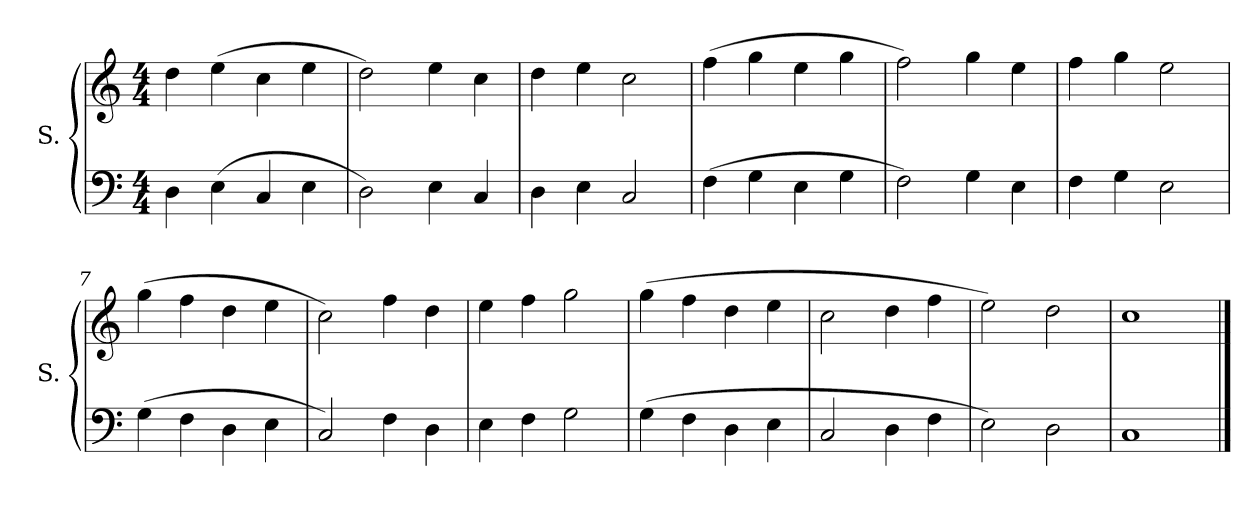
**kern	**kern
*part2	*part1
*staff2	*staff1
*I"S.	*I"S.
*I'S.	*I'S.
*clefF4	*clefG2
*M4/4	*M4/4
*MM104	*MM104
=1	=1
4D\	4dd\
(4E\	(4ee\
4C/	4cc\
4E\	4ee\
=2	=2
2D\)	2dd\)
4E\	4ee\
4C/	4cc\
=3	=3
4D\	4dd\
4E\	4ee\
2C/	2cc\
=4	=4
(4F\	(4ff\
4G\	4gg\
4E\	4ee\
4G\	4gg\
=5	=5
2F\)	2ff\)
4G\	4gg\
4E\	4ee\
=6	=6
4F\	4ff\
4G\	4gg\
2E\	2ee\
!!LO:LB:g=z
=7	=7
(4G\	(4gg\
4F\	4ff\
4D\	4dd\
4E\	4ee\
=8	=8
2C/)	2cc\)
4F\	4ff\
4D\	4dd\
=9	=9
4E\	4ee\
4F\	4ff\
2G\	2gg\
=10	=10
(4G\	(4gg\
4F\	4ff\
4D\	4dd\
4E\	4ee\
=11	=11
2C/	2cc\
4D\	4dd\
4F\	4ff\
=12	=12
2E\)	2ee\)
2D\	2dd\
=13	=13
1C/	1cc/
==	==
*-	*-
